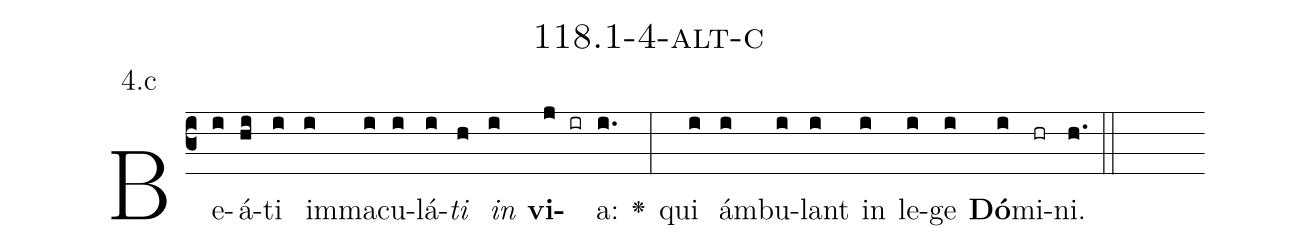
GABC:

name: 118.1-4-alt-c;
annotation: 4.c;
%%
(c3)Be(i)á(hi)ti(i) im(i)ma(i)cu(i)lá(i)<i>ti</i>(h) <i>in</i>(i) <b>vi</b>(j ir)a:(i.) <v>\greheightstar</v>(:) qui(i) ám(i)bu(i)lant(i) in(i) le(i)ge(i) <b>Dó</b>(i)mi(hr)ni.(h.) (::)


%E(i) u(i) o(i) u(i) a(i) e.(h.) (::)
